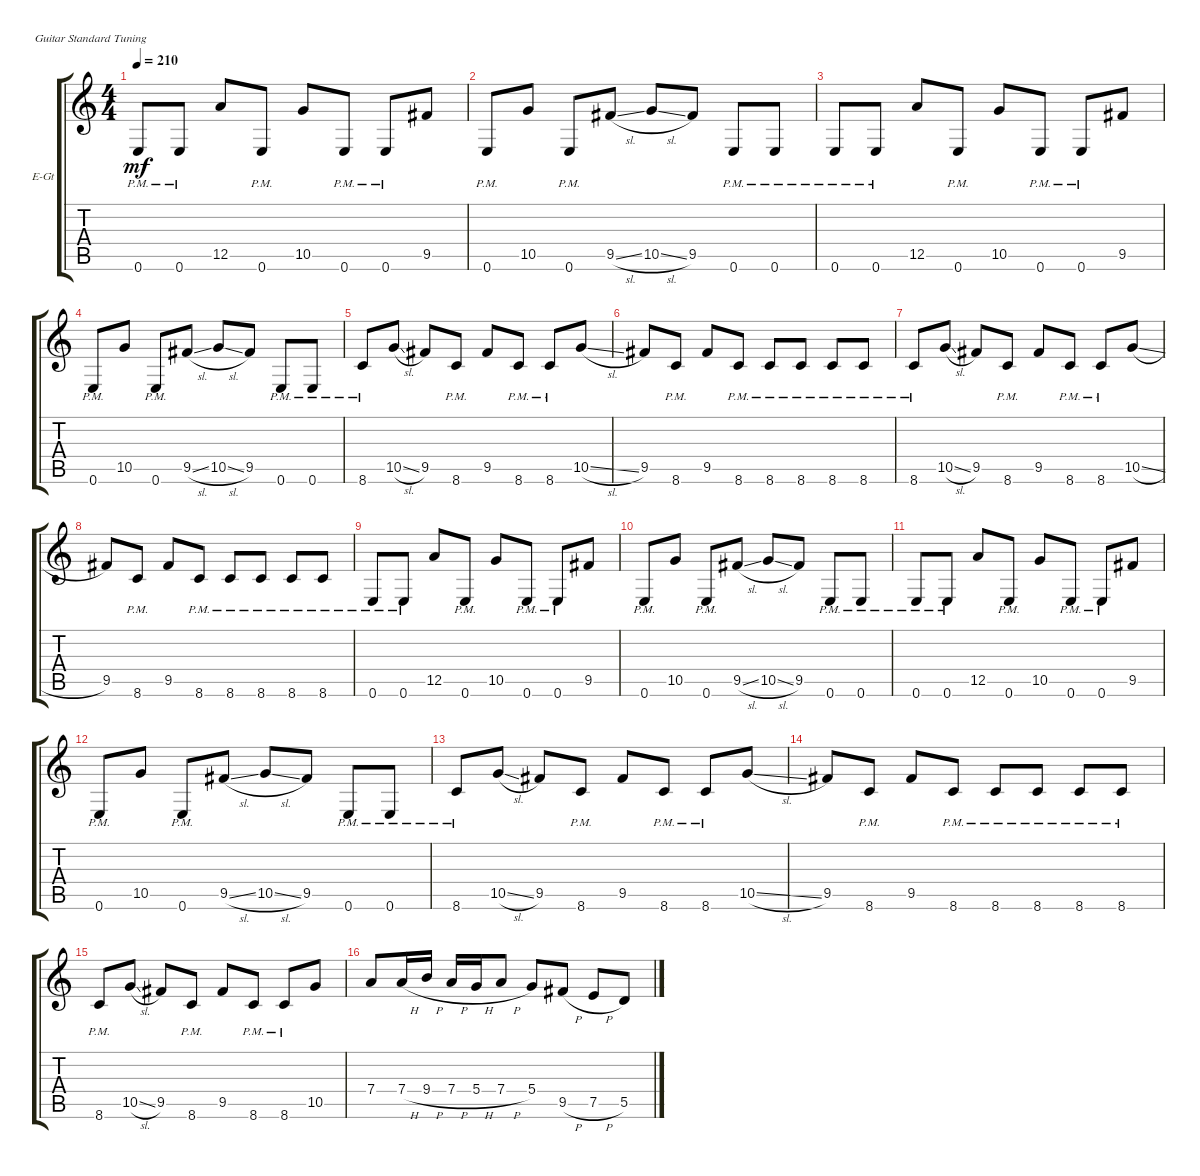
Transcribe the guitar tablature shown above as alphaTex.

\defaultSystemsLayout 4
\bracketExtendMode groupsimilarinstruments
\firstSystemTrackNameOrientation horizontal
\otherSystemsTrackNameOrientation horizontal
\track ("Electric Guitar (Clean)" "E-Gt") {mute instrument electricguitarclean}
\staff {score tabs}
\tuning (E4 B3 G3 D3 A2 E2)
\ts (4 4)
\tempo 210
\clef g2
\ks c
0.6{pm}.8{dy mf instrument electricguitarclean} 0.6{pm}.8 12.5.8 0.6{pm}.8 10.5.8 0.6{pm}.8 0.6{pm}.8 9.5.8 |
0.6{pm}.8 10.5.8 0.6{pm}.8 9.5{sl}.8 10.5{sl}.8 9.5.8 0.6{pm}.8 0.6{pm}.8 |
0.6{pm}.8 0.6{pm}.8 12.5.8 0.6{pm}.8 10.5.8 0.6{pm}.8 0.6{pm}.8 9.5.8 |
0.6{pm}.8 10.5.8 0.6{pm}.8 9.5{sl}.8 10.5{sl}.8 9.5.8 0.6{pm}.8 0.6{pm}.8 |
8.6{pm}.8 10.5{sl}.8 9.5.8 8.6{pm}.8 9.5.8 8.6{pm}.8 8.6{pm}.8 10.5{sl}.8 |
9.5.8 8.6{pm}.8 9.5.8 8.6{pm}.8 8.6{pm}.8 8.6{pm}.8 8.6{pm}.8 8.6{pm}.8 |
8.6{pm}.8 10.5{sl}.8 9.5.8 8.6{pm}.8 9.5.8 8.6{pm}.8 8.6{pm}.8 10.5{sl}.8 |
9.5.8 8.6{pm}.8 9.5.8 8.6{pm}.8 8.6{pm}.8 8.6{pm}.8 8.6{pm}.8 8.6{pm}.8 |
0.6{pm}.8 0.6{pm}.8 12.5.8 0.6{pm}.8 10.5.8 0.6{pm}.8 0.6{pm}.8 9.5.8 |
0.6{pm}.8 10.5.8 0.6{pm}.8 9.5{sl}.8 10.5{sl}.8 9.5.8 0.6{pm}.8 0.6{pm}.8 |
0.6{pm}.8 0.6{pm}.8 12.5.8 0.6{pm}.8 10.5.8 0.6{pm}.8 0.6{pm}.8 9.5.8 |
0.6{pm}.8 10.5.8 0.6{pm}.8 9.5{sl}.8 10.5{sl}.8 9.5.8 0.6{pm}.8 0.6{pm}.8 |
8.6{pm}.8 10.5{sl}.8 9.5.8 8.6{pm}.8 9.5.8 8.6{pm}.8 8.6{pm}.8 10.5{sl}.8 |
9.5.8 8.6{pm}.8 9.5.8 8.6{pm}.8 8.6{pm}.8 8.6{pm}.8 8.6{pm}.8 8.6{pm}.8 |
8.6{pm}.8 10.5{sl}.8 9.5.8 8.6{pm}.8 9.5.8 8.6{pm}.8 8.6{pm}.8 10.5.8 |
7.4.8 7.4{h}.16 9.4{h}.16 7.4{h}.16 5.4{h}.16 7.4{h}.8 5.4.8 9.5{h}.8 7.5{h}.8 5.5.8
